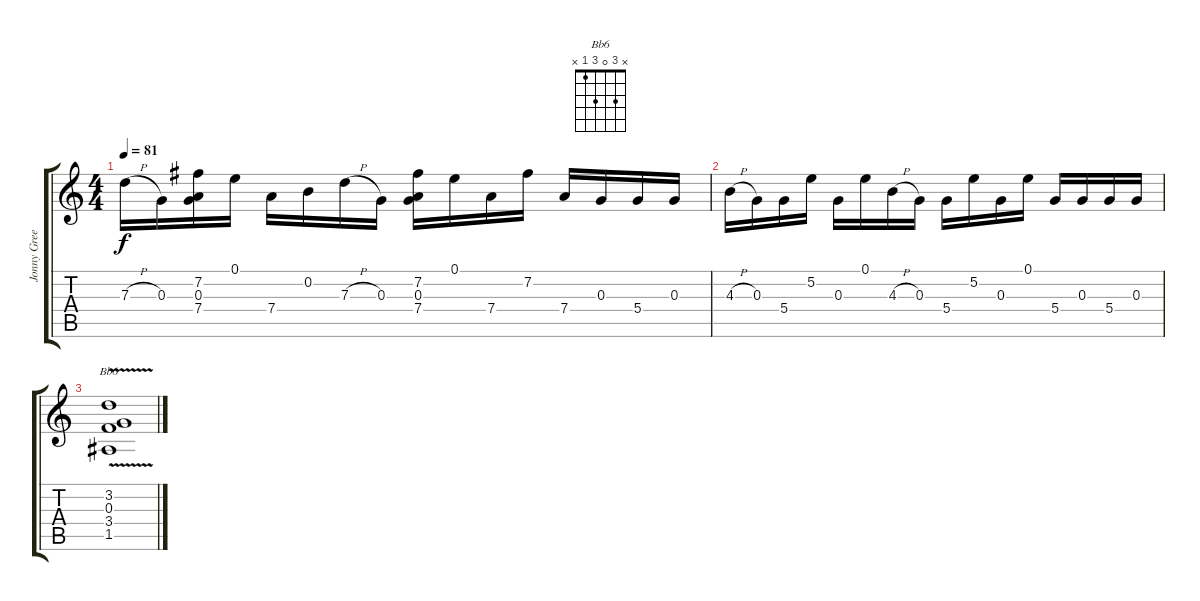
\track ("Jonny Greenwood (Guitar)" "Jonny Gree") {instrument electricguitarjazz}
\staff {score tabs}
\tuning (E4 B3 G3 D3 A2 E2) {hide}
\chord ("Bb6" x 3 0 3 1 x)
\ts (4 4)
\tempo 81
\clef g2
\ks c
7.3{h}.16{dy f} 0.3.16 (7.2 0.3 7.4).16 0.1.16 7.4.16 0.2.16 7.3{h}.16 0.3.16 (7.2 0.3 7.4).16 0.1.16 7.4.16 7.2.16 7.4.16 0.3.16 5.4.16 0.3.16 |
4.3{h}.16 0.3.16 5.4.16 5.2.16 0.3.16 0.1.16 4.3{h}.16 0.3.16 5.4.16 5.2.16 0.3.16 0.1.16 5.4.16 0.3.16 5.4.16 0.3.16 |
(3.2 0.3{v} 3.4 1.5).1{ch "Bb6"}
